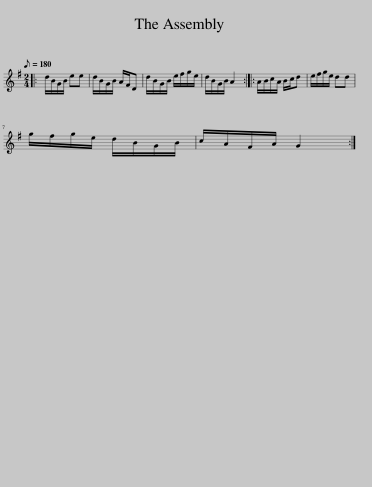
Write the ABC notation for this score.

X:1
L:1/8
Q:1/8=180
M:2/4
I:linebreak $
K:none
V:1 treble transpose="8 "
V:1
[K:G]|: d/B/G/B/ ee | d/B/G/B/ A/F/D | d/B/G/B/ e/f/g/e/ | d/B/G/B/ A2 :: A/B/c/A/ B/c/d | %5
 e/f/g/e/ dd |$ g/f/g/e/ d/B/G/B/ | c/A/F/A/ G2 :| %8
